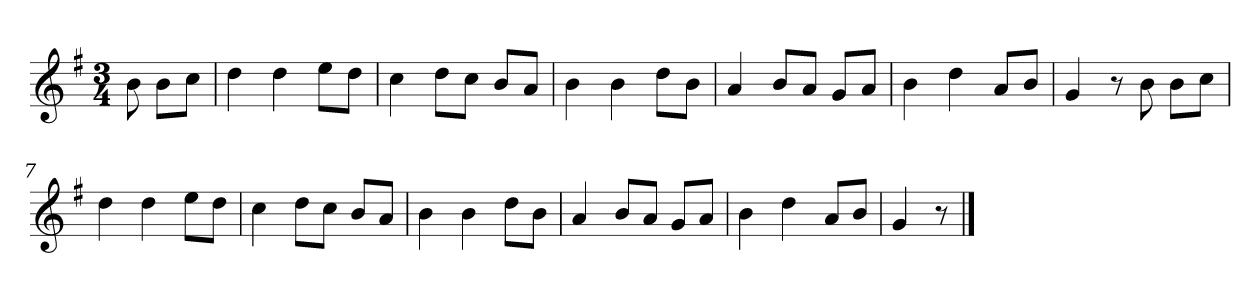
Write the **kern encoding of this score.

**kern
*part1
*staff1
*k[f#]
*M3/4
*MM120
=
8b
8bL
8ccJ
=1
4dd
4dd
8eeL
8ddJ
=2
4cc
8ddL
8ccJ
8bL
8aJ
=3
4b
4b
8ddL
8bJ
=4
4a
8bL
8aJ
8gL
8aJ
=5
4b
4dd
8aL
8bJ
=6
4g
8r
8b
8bL
8ccJ
=7
4dd
4dd
8eeL
8ddJ
=8
4cc
8ddL
8ccJ
8bL
8aJ
=9
4b
4b
8ddL
8bJ
=10
4a
8bL
8aJ
8gL
8aJ
=11
4b
4dd
8aL
8bJ
=12
4g
8r
==
*-
